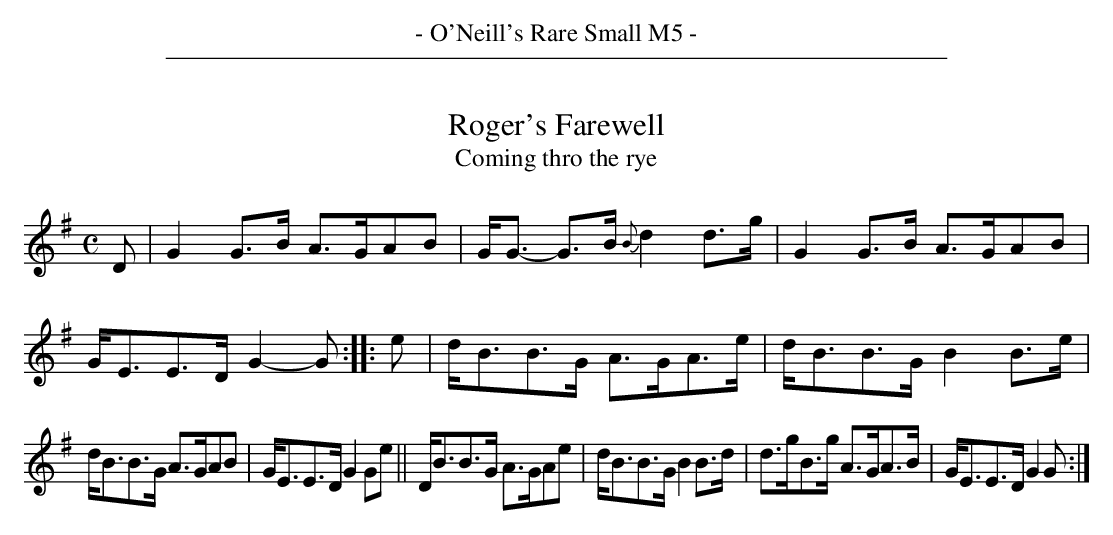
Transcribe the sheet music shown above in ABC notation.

X:1
T: Roger's Farewell
T: Coming thro the rye  % handwritten at right of title
M: C
L: 1/8
K: G
D |\
G2G>B A>GAB | G<G- G>B {B}d2 d>g |\
G2G>B A>GAB | G<EE>D G2-G :: e |\
d<BB>G A>GA>e | d<BB>G B2B>e |
d<BB>G A>GAB | G<EE>D G2Ge ||\
D<BB>G A>GAe | d<BB>G B2B>d |\
d>gB>g A>GA>B | G<EE>D G2G :|
